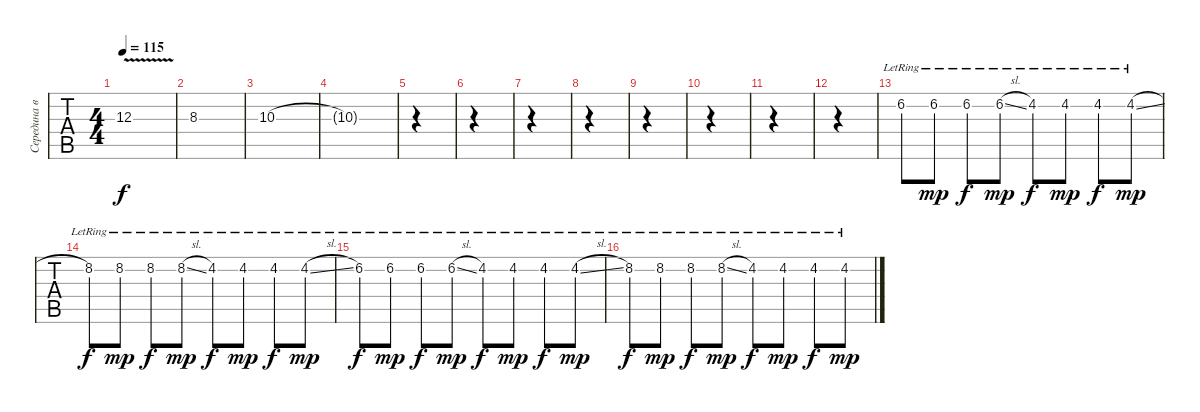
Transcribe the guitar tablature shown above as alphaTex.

\track ("Середина выебоны" "Середина в") {instrument overdrivenguitar}
\staff {tabs}
\tuning (Eb4 Bb3 Gb3 Db3 Ab2 Db2) {hide}
\ts (4 4)
\tempo 115
\clef g2
\ks c
12.3{v}.1{dy f} |
8.3.1 |
10.3.1 |
10.3{t}.1 |
|
|
|
|
|
|
|
|
6.2{lr}.8{instrument distortionguitar} 6.2{lr}.8{dy mp} 6.2{lr}.8{dy f} 6.2{sl lr}.8{dy mp} 4.2{lr}.8{dy f} 4.2{lr}.8{dy mp} 4.2{lr}.8{dy f} 4.2{sl lr}.8{dy mp} |
8.2{lr}.8{dy f} 8.2{lr}.8{dy mp} 8.2{lr}.8{dy f} 8.2{sl lr}.8{dy mp} 4.2{lr}.8{dy f} 4.2{lr}.8{dy mp} 4.2{lr}.8{dy f} 4.2{sl lr}.8{dy mp} |
6.2{lr}.8{dy f instrument distortionguitar} 6.2{lr}.8{dy mp} 6.2{lr}.8{dy f} 6.2{sl lr}.8{dy mp} 4.2{lr}.8{dy f} 4.2{lr}.8{dy mp} 4.2{lr}.8{dy f} 4.2{sl lr}.8{dy mp} |
8.2{lr}.8{dy f} 8.2{lr}.8{dy mp} 8.2{lr}.8{dy f} 8.2{sl lr}.8{dy mp} 4.2{lr}.8{dy f} 4.2{lr}.8{dy mp} 4.2{lr}.8{dy f} 4.2{lr}.8{dy mp}
